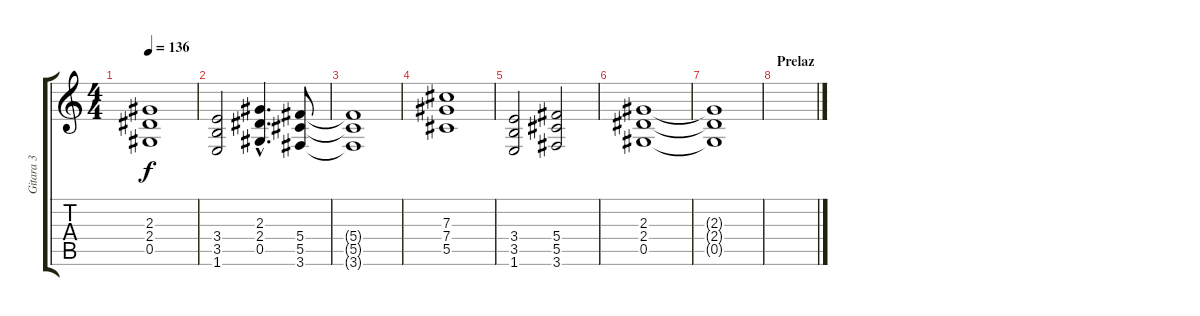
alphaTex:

\track ("Gitara 3" "Gitara 3") {instrument distortionguitar}
\staff {score tabs}
\tuning (Eb4 Bb3 Gb3 Db3 Ab2 Eb2) {hide}
\ts (4 4)
\tempo 136
\clef g2
\ks c
(2.3 2.4 0.5).1{dy f} |
(3.4 3.5 1.6).2 (2.3{hac} 2.4{hac} 0.5{hac}).4{d} (5.4 5.5 3.6).8 |
(5.4{t} 5.5{t} 3.6{t}).1 |
(7.3 7.4 5.5).1 |
(3.4 3.5 1.6).2 (5.4 5.5 3.6).2 |
(2.3 2.4 0.5).1 |
(2.3{t} 2.4{t} 0.5{t}).1 |
\section ("" "Prelaz")
